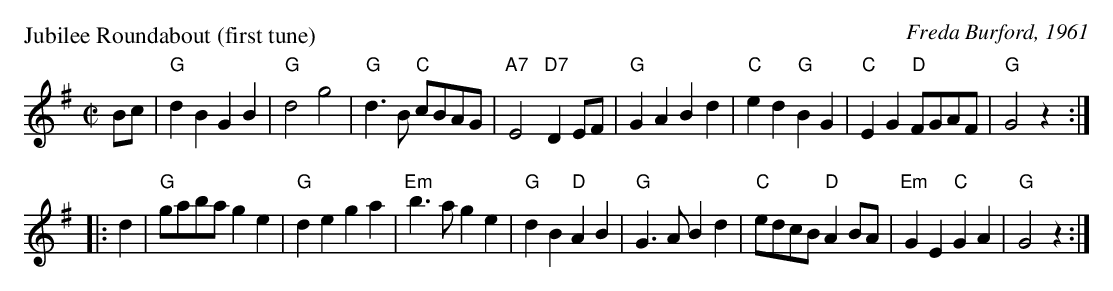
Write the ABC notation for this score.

X:1
P: Jubilee Roundabout (first tune)
C: Freda Burford, 1961
M: C|
L: 1/8
K: G
Bc \
| "G"d2B2 G2B2 | "G"d4 g4 | "G"d3B "C"cBAG | "A7"E4 "D7"D2EF \
| "G"G2A2 B2d2 | "C"e2d2 "G"B2G2 | "C"E2G2 "D"FGAF | "G"G4 z2 :|
|: d2 \
| "G"gaba g2e2 | "G"d2e2 g2a2 | "Em"b3a g2e2 | "G"d2B2 "D"A2B2 \
| "G"G3A B2d2 | "C"edcB "D"A2BA | "Em"G2E2 "C"G2A2 | "G"G4 z2 :|
